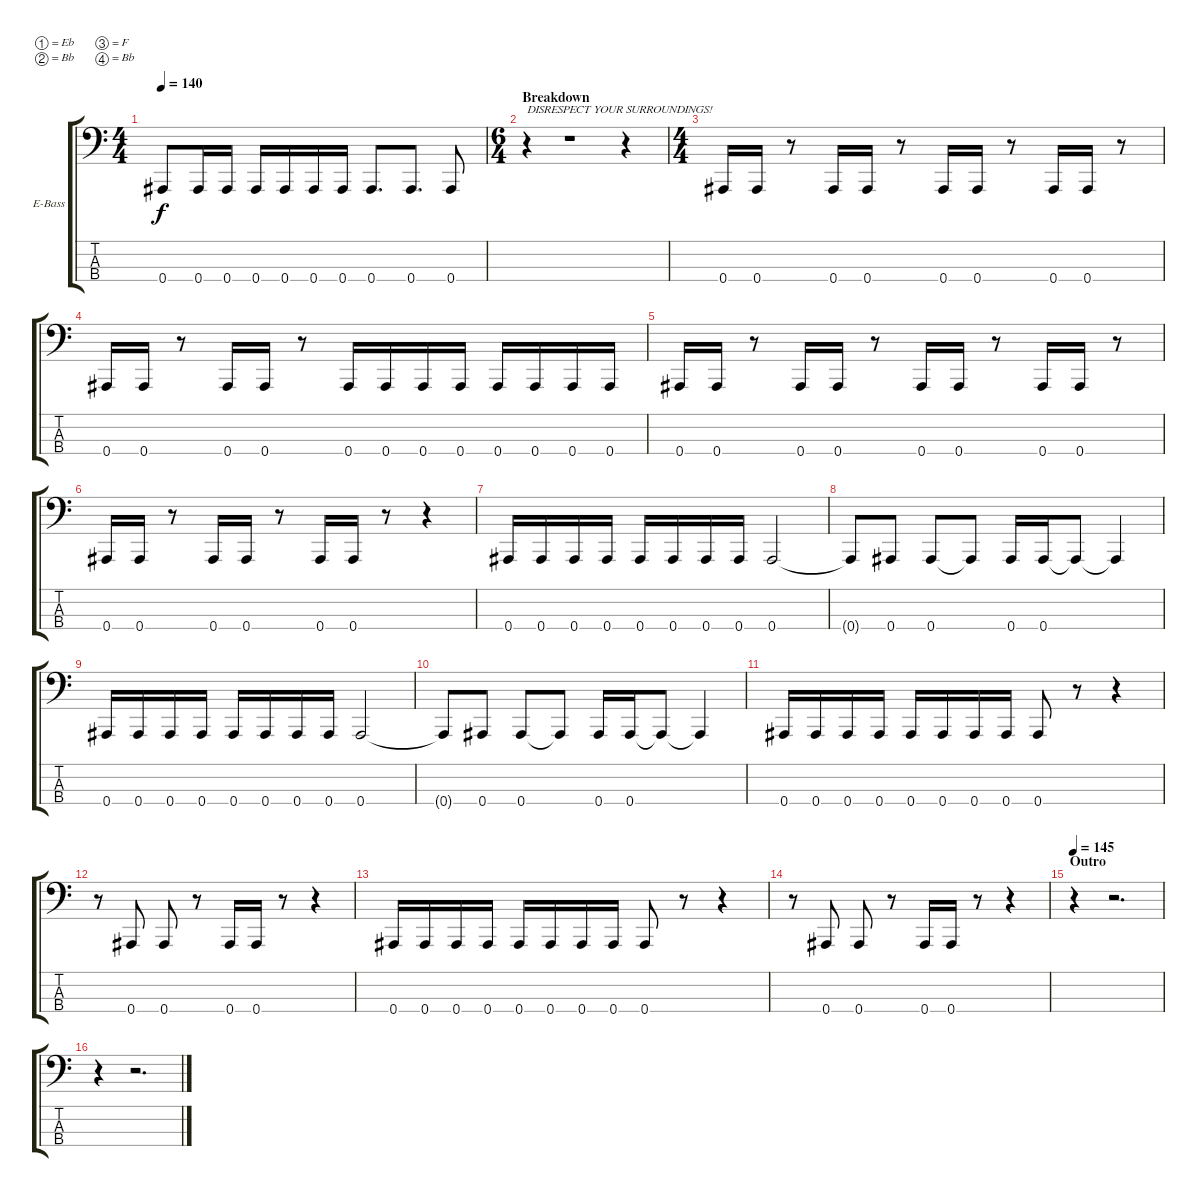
\bracketExtendMode groupsimilarinstruments
\firstSystemTrackNameOrientation horizontal
\otherSystemsTrackNameOrientation horizontal
\track ("Bass" "E-Bass") {instrument electricbasspick}
\staff {score tabs}
\tuning (Eb2 Bb1 F1 Bb0)
\ts (4 4)
\tempo 140
\clef f4
\ks c
0.4.8{dy f} 0.4.16 0.4.16 0.4.16 0.4.16 0.4.16 0.4.16 0.4.8{d} 0.4.8{d} 0.4.8 |
\ts (6 4)
\beaming (8 6 6)
\section ("" "Breakdown")
r.4{txt "DISRESPECT YOUR SURROUNDINGS!"} r.1 r.4 |
\ts (4 4)
\beaming (8 2 2 2 2)
0.4.16 0.4.16 r.8 0.4.16 0.4.16 r.8 0.4.16 0.4.16 r.8 0.4.16 0.4.16 r.8 |
0.4.16 0.4.16 r.8 0.4.16 0.4.16 r.8 0.4.16 0.4.16 0.4.16 0.4.16 0.4.16 0.4.16 0.4.16 0.4.16 |
0.4.16 0.4.16 r.8 0.4.16 0.4.16 r.8 0.4.16 0.4.16 r.8 0.4.16 0.4.16 r.8 |
0.4.16 0.4.16 r.8 0.4.16 0.4.16 r.8 0.4.16 0.4.16 r.8 r.4 |
0.4.16 0.4.16 0.4.16 0.4.16 0.4.16 0.4.16 0.4.16 0.4.16 0.4.2 |
0.4{t}.8 0.4.8 0.4.8 0.4{t}.8 0.4.16 0.4.16 0.4{t}.8 0.4{t}.4 |
0.4.16 0.4.16 0.4.16 0.4.16 0.4.16 0.4.16 0.4.16 0.4.16 0.4.2 |
0.4{t}.8 0.4.8 0.4.8 0.4{t}.8 0.4.16 0.4.16 0.4{t}.8 0.4{t}.4 |
0.4.16 0.4.16 0.4.16 0.4.16 0.4.16 0.4.16 0.4.16 0.4.16 0.4.8 r.8 r.4 |
r.8 0.4.8 0.4.8 r.8 0.4.16 0.4.16 r.8 r.4 |
0.4.16 0.4.16 0.4.16 0.4.16 0.4.16 0.4.16 0.4.16 0.4.16 0.4.8 r.8 r.4 |
r.8 0.4.8 0.4.8 r.8 0.4.16 0.4.16 r.8 r.4 |
\section ("" "Outro")
\tempo 145
r.4 r.2{d} |
r.4 r.2{d}
